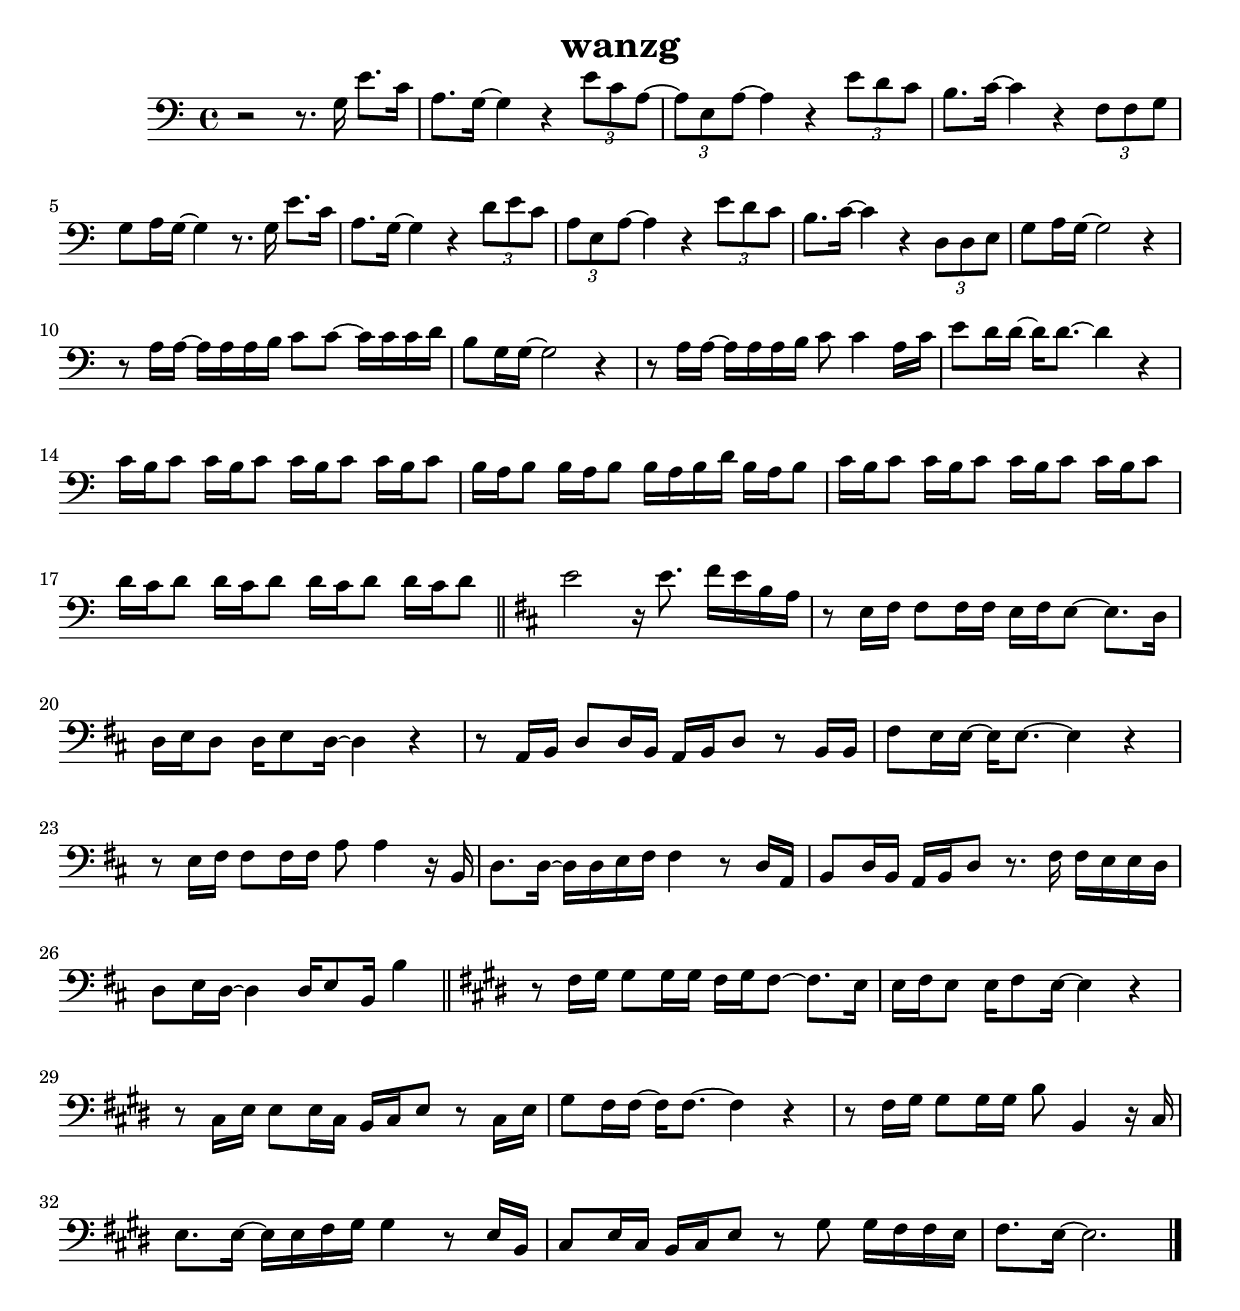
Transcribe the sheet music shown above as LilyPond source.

\version "2.22.1"
\header {
	title="wanzg"
}
\score {
\new ChoirStaff<<
	\new Staff \relative c'{
		\clef "bass"
		\key c \major
		r2 r8. g16 e'8. c16 | a8. g16~ g4 r4 \tuplet 3/2 { e'8 c a~} | \tuplet 3/2 { a e a~} a4 r \tuplet 3/2 { e'8 d c} | b8. c16~ c4 r \tuplet 3/2 { f,8 f g} |
		g8 a16 g~ g4 r8. g16 e'8. c16 | a8. g16~ g4 r4 \tuplet 3/2 { d'8 e c} | \tuplet 3/2 { a e a~} a4 r \tuplet 3/2 { e'8 d c} |
		b8. c16~ c4 r \tuplet 3/2 { d,8 d e} | g8 a16 g~ g2 r4 | 

		r8 a16 a~ a a a b c8 c~ c16 c c d | b8 g16 g~ g2 r4 | r8 a16 a~ a a a b c8 c4 a16 c |
		e8 d16 d~ d d8.~ d4 r | c16 b c8 c16 b c8 c16 b c8 c16 b c8 | b16 a b8 b16 a b8 b16 a b d b a b8 |
		c16 b c8 c16 b c8 c16 b c8 c16 b c8 | d16 c d8 d16 c d8 d16 c d8 d16 c d8 | \bar "||"

		\key d \major
		e2 r16 e8. fis16 e b a |

		r8 e16 fis fis8 fis16 fis e fis e8~ e8. d16 | d16 e d8 d16 e8 d16~ d4 r | r8 a16 b d8 d16 b a b d8 r b16 b |
		fis'8 e16 e~ e e8.~ e4 r | r8 e16 fis fis8 fis16 fis a8 a4 r16 b, | d8. d16~ d d e fis fis4 r8 d16 a |
		b8 d16 b a b d8 r8. fis16 fis e e d | d8 e16 d~ d4 d16 e8 b16 b'4 | \bar "||"

		\key e \major
		r8 fis16 gis gis8 gis16 gis fis gis fis8~ fis8. e16 | e fis e8 e16 fis8 e16~ e4 r4 | r8 cis16 e e8 e16 cis b cis e8 r cis16 e |
		gis8 fis16 fis~ fis fis8.~ fis4 r | r8 fis16 gis gis8 gis16 gis b8 b,4 r16 cis | e8. e16~ e e fis gis gis4 r8 e16 b |
		cis8 e16 cis b cis e8 r gis gis16 fis fis e | fis8. e16~ e2. | \bar "|."
	}
>>
	\layout {}
	\midi {}
}
